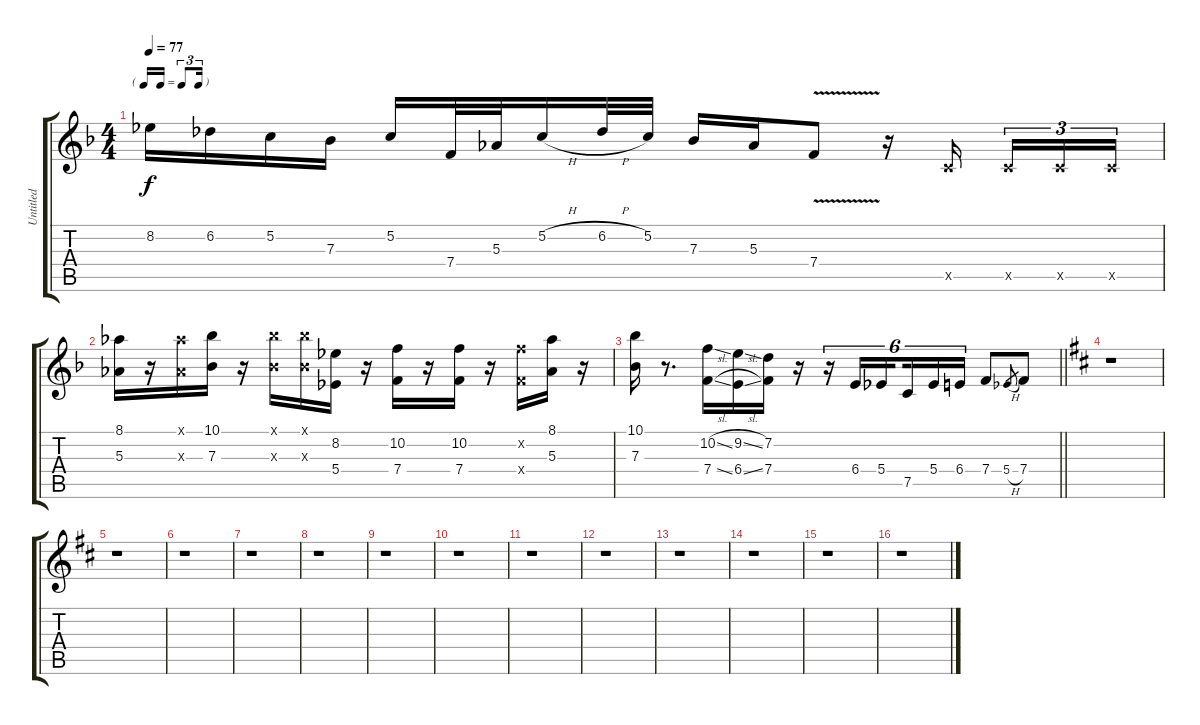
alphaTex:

\track ("Untitled" "Untitled") {instrument acousticguitarsteel}
\staff {score tabs}
\tuning (C4 G3 Eb3 Bb2 F2 C2) {hide}
\ts (4 4)
\tf triplet16th
\tempo 77
\clef g2
\ks f
8.2.16{dy f} 6.2.16 5.2.16 7.3.16 5.2.16 7.4.32 5.3.32 5.2{h}.16 6.2{h}.32 5.2.32 7.3.16 5.3.16 7.4{v}.8 r.16 7.5{x}.16{beam splitsecondary} 7.5{x}.16{tu (3 2)} 7.5{x}.16{tu (3 2)} 7.5{x}.16{tu (3 2)} |
(8.1 5.3).16 r.16 (8.1{x} 5.3{x}).16 (10.1 7.3).16 r.16 (10.1{x} 7.3{x}).16 (10.1{x} 7.3{x}).16 (8.2 5.4).16 r.16 (10.2 7.4).16 r.16 (10.2 7.4).16 r.16 (10.2{x} 7.4{x}).16 (8.1 5.3).16 r.16 |
\barLineRight lightlight
(10.1 7.3).16 r.8{d} (10.2{sl} 7.4{sl}).16 (9.2{sl} 6.4{sl}).16 (7.2 7.4).16 r.16 r.16{tu (6 4)} 6.4.16{tu (6 4)} 5.4.16{tu (6 4) beam splitsecondary} 7.5.16{tu (6 4)} 5.4.16{tu (6 4)} 6.4.16{tu (6 4)} 7.4.8 5.4{h}.8{gr} 7.4.8 |
\section ("" " ")
\ks d
r.1 |
r.1 |
r.1 |
r.1 |
r.1 |
r.1 |
r.1 |
r.1 |
r.1 |
r.1 |
r.1 |
r.1 |
r.1
